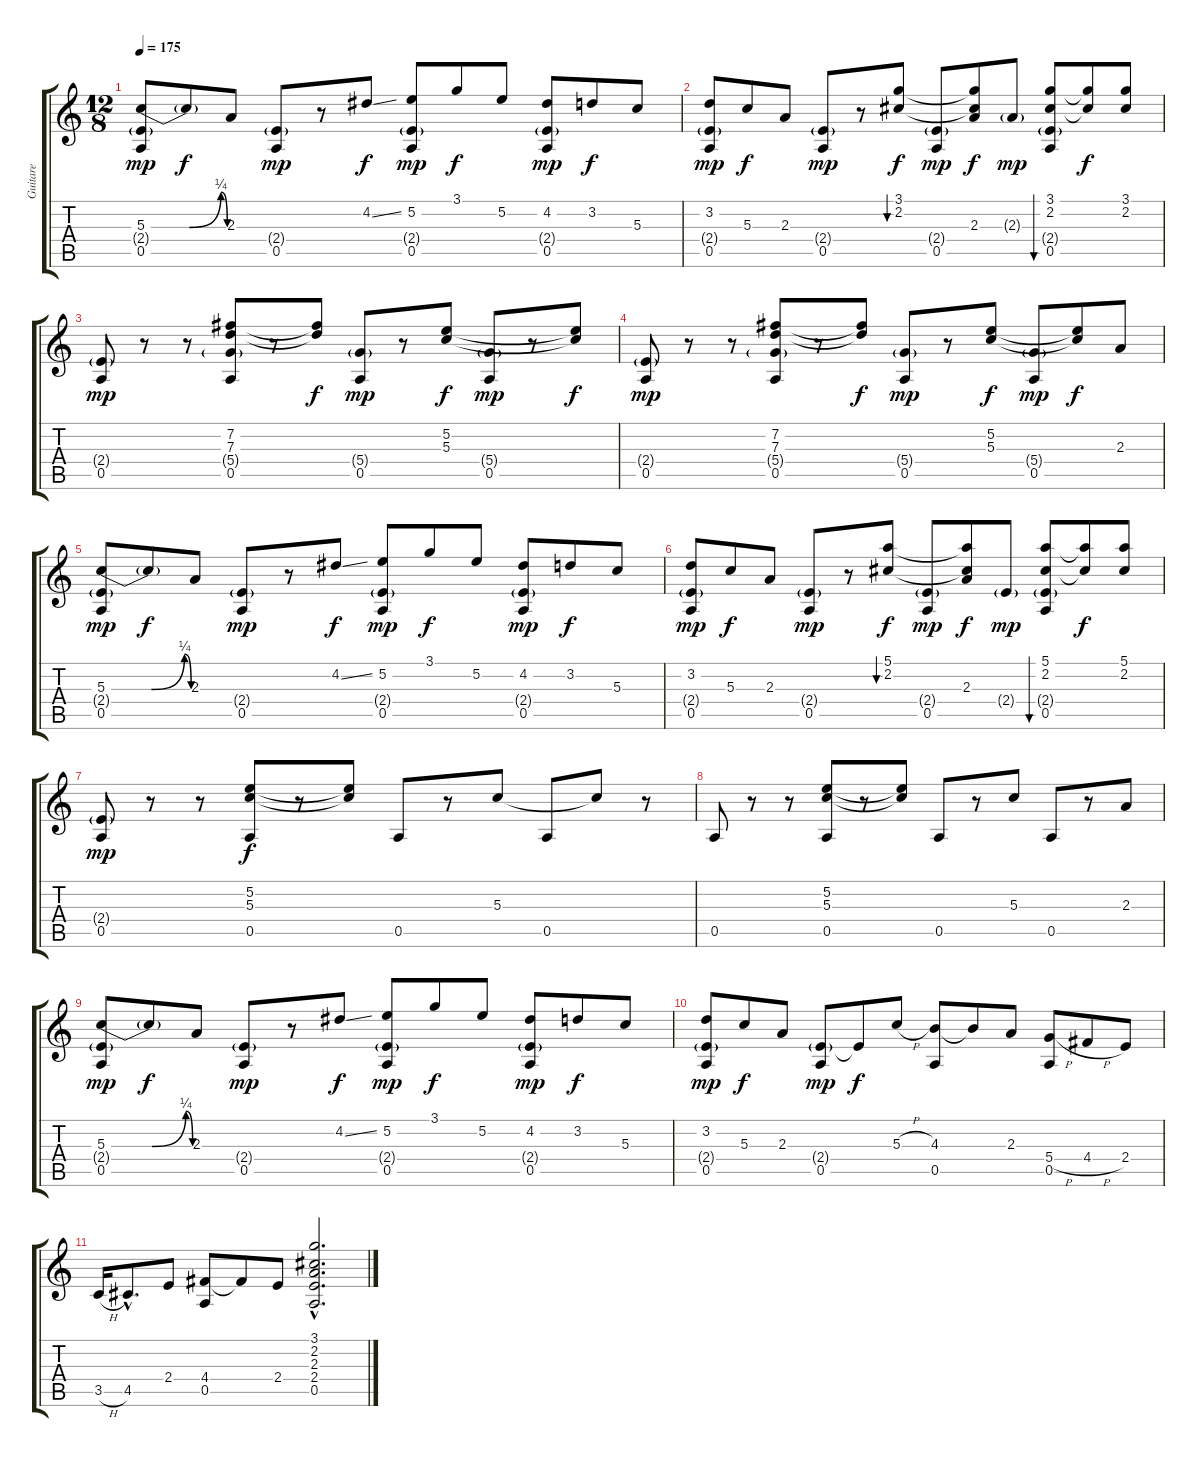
\track ("Guitare" "Guitare") {instrument acousticguitarsteel}
\staff {score tabs}
\tuning (E4 B3 G3 D3 A2 E2) {hide}
\ts (12 8)
\tempo 175
\clef g2
\ks c
(5.3{be (custom 0 0 30 0 55 1 60 0)} 2.4{g} 0.5).8{dy mp} 5.3{t}.8{dy f} 2.3.8 (2.4{g} 0.5).8{dy mp} r.8 4.2{ss}.8{dy f} (5.2 2.4{g} 0.5).8{dy mp} 3.1.8{dy f} 5.2.8 (4.2 2.4{g} 0.5).8{dy mp} 3.2.8{dy f} 5.3.8 |
(3.2 2.4{g} 0.5).8{dy mp} 5.3.8{dy f} 2.3.8 (2.4{g} 0.5).8{dy mp} r.8 (3.1 2.2).8{bu 480 dy f} (2.4{g} 0.5).8{dy mp} (3.1{t} 2.2{t} 2.3).8{dy f} 2.3{g}.8{dy mp} (3.1 2.2 2.4{g} 0.5).8{bu 480} (3.1{t} 2.2{t}).8{dy f} (3.1 2.2).8 |
(2.4{g} 0.5).8{dy mp} r.8 r.8 (7.2 7.3 5.4{g} 0.5).8 r.8 (7.2{t} 7.3{t}).8{dy f} (5.4{g} 0.5).8{dy mp} r.8 (5.2 5.3).8{dy f} (5.4{g} 0.5).8{dy mp} r.8 (5.2{t} 5.3{t}).8{dy f} |
(2.4{g} 0.5).8{dy mp} r.8 r.8 (7.2 7.3 5.4{g} 0.5).8 r.8 (7.2{t} 7.3{t}).8{dy f} (5.4{g} 0.5).8{dy mp} r.8 (5.2 5.3).8{dy f} (5.4{g} 0.5).8{dy mp} (5.2{t} 5.3{t}).8{dy f} 2.3.8 |
(5.3{be (custom 0 0 30 0 55 1 60 0)} 2.4{g} 0.5).8{dy mp} 5.3{t}.8{dy f} 2.3.8 (2.4{g} 0.5).8{dy mp} r.8 4.2{ss}.8{dy f} (5.2 2.4{g} 0.5).8{dy mp} 3.1.8{dy f} 5.2.8 (4.2 2.4{g} 0.5).8{dy mp} 3.2.8{dy f} 5.3.8 |
(3.2 2.4{g} 0.5).8{dy mp} 5.3.8{dy f} 2.3.8 (2.4{g} 0.5).8{dy mp} r.8 (5.1 2.2).8{bu 480 dy f} (2.4{g} 0.5).8{dy mp} (5.1{t} 2.2{t} 2.3).8{dy f} 2.4{g}.8{dy mp} (5.1 2.2 2.4{g} 0.5).8{bu 480} (5.1{t} 2.2{t}).8{dy f} (5.1 2.2).8 |
(2.4{g} 0.5).8{dy mp} r.8 r.8 (5.2 5.3 0.5).8{dy f} r.8 (5.2{t} 5.3{t}).8 0.5.8 r.8 5.3.8 0.5.8 5.3{t}.8 r.8 |
0.5.8 r.8 r.8 (5.2 5.3 0.5).8 r.8 (5.2{t} 5.3{t}).8 0.5.8 r.8 5.3.8 0.5.8 r.8 2.3.8 |
(5.3{be (custom 0 0 30 0 55 1 60 0)} 2.4{g} 0.5).8{dy mp} 5.3{t}.8{dy f} 2.3.8 (2.4{g} 0.5).8{dy mp} r.8 4.2{ss}.8{dy f} (5.2 2.4{g} 0.5).8{dy mp} 3.1.8{dy f} 5.2.8 (4.2 2.4{g} 0.5).8{dy mp} 3.2.8{dy f} 5.3.8 |
(3.2 2.4{g} 0.5).8{dy mp} 5.3.8{dy f} 2.3.8 (2.4{g} 0.5).8{dy mp} 2.4{t}.8{dy f} 5.3{h}.8 (4.3 0.5).8 4.3{t}.8 2.3.8 (5.4{h} 0.5).8 4.4{h}.8 2.4.8 |
3.5{h}.16 4.5{hac}.8{d} 2.4.8 (4.4 0.5).8 4.4{t}.8 2.4.8 (3.1{hac} 2.2{hac} 2.3{hac} 2.4{hac} 0.5{hac}).2{d}
